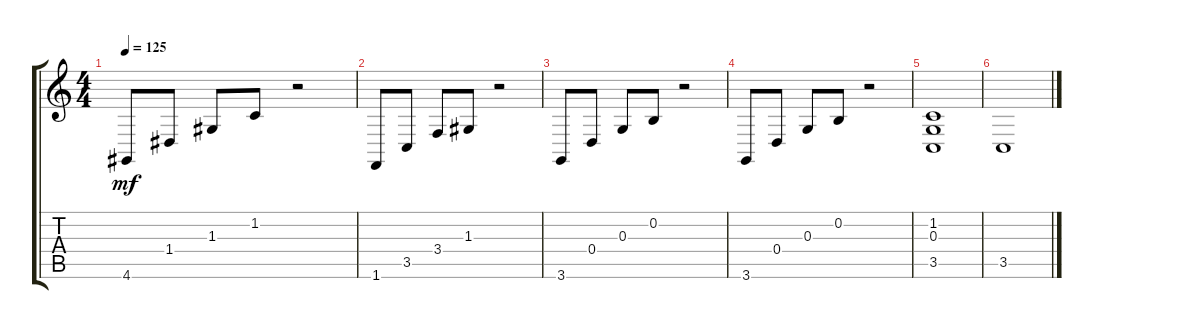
\track "" {instrument acousticgrandpiano}
\staff {score tabs}
\tuning (E4 B3 G3 D3 A2 E2) {hide}
\ts (4 4)
\tempo 125
\clef g2
\ks c
4.6.8{dy mf} 1.4.8 1.3.8 1.2.8 r.2 |
1.6.8 3.5.8 3.4.8 1.3.8 r.2 |
3.6.8 0.4.8 0.3.8 0.2.8 r.2 |
3.6.8 0.4.8 0.3.8 0.2.8 r.2 |
(1.2 0.3 3.5).1 |
3.5.1
